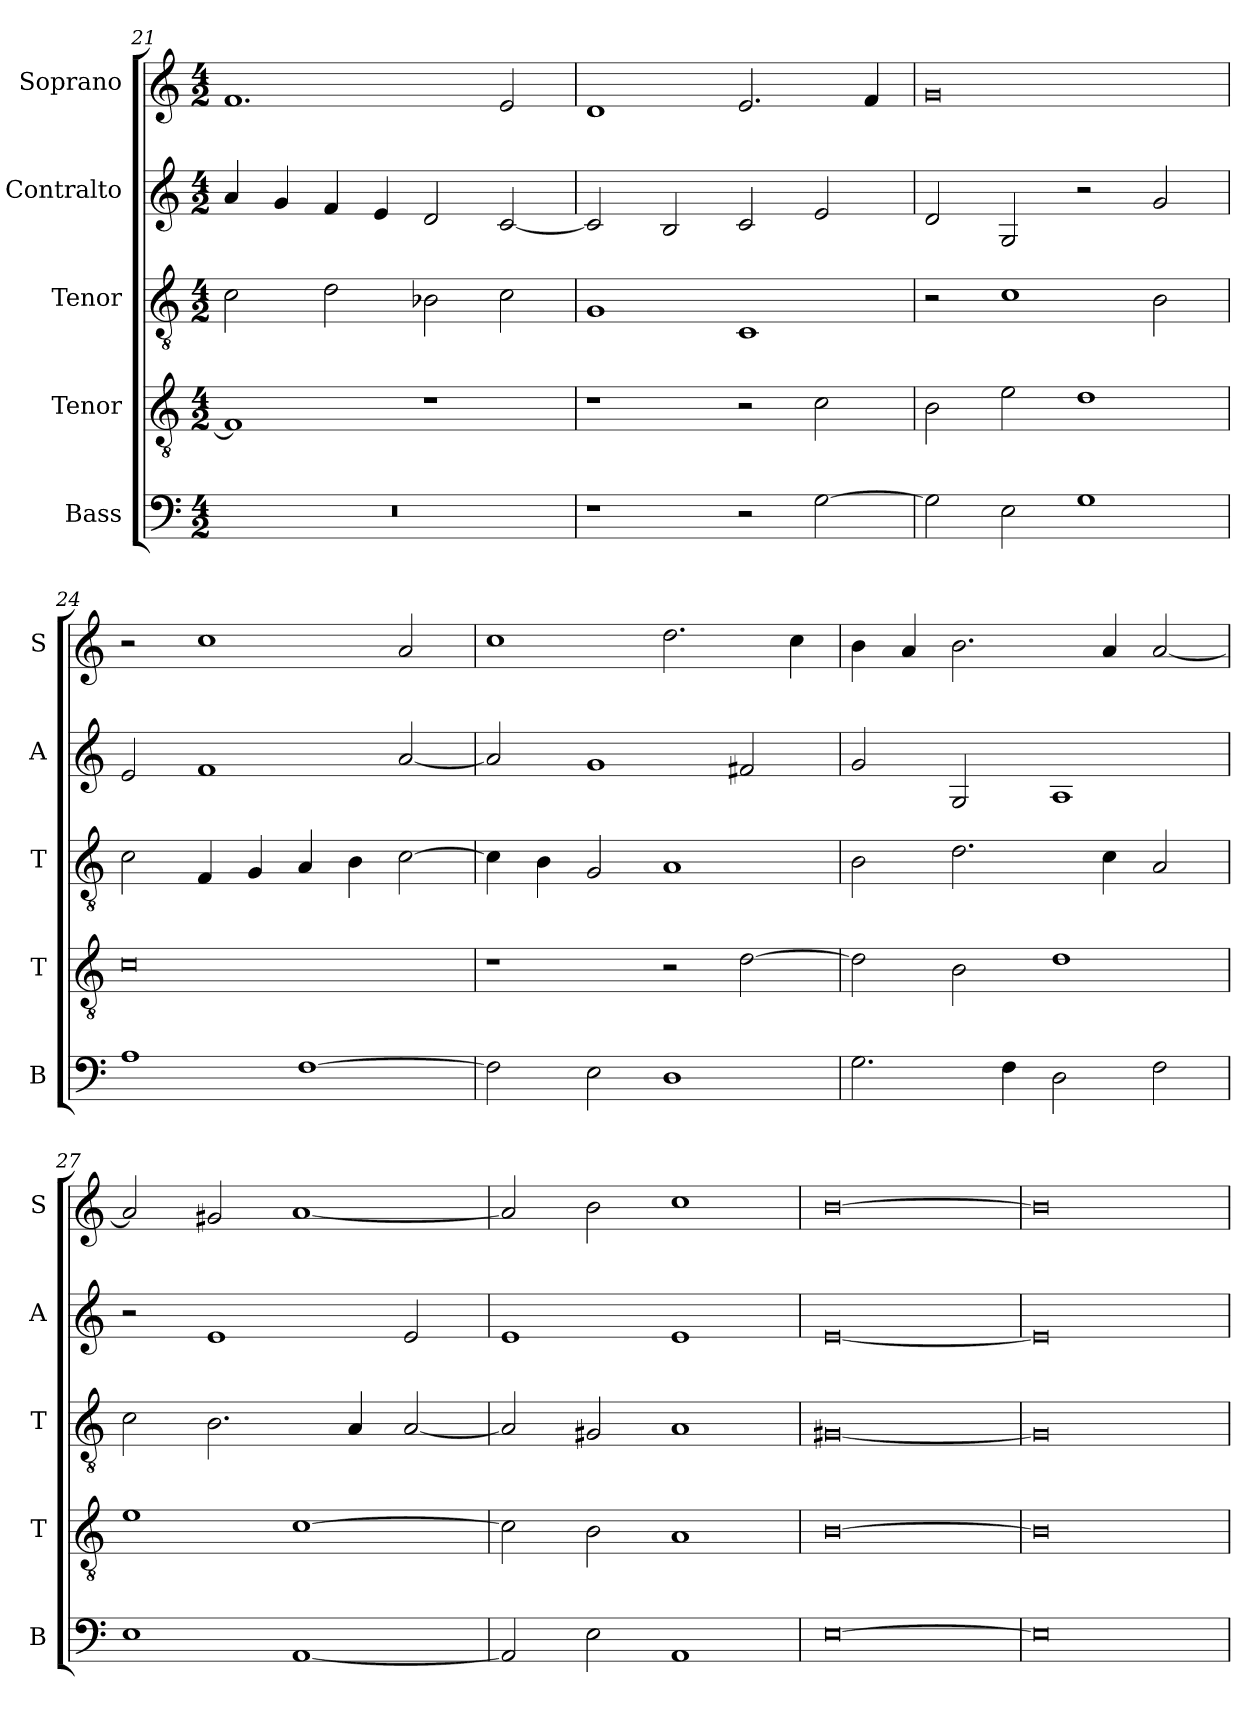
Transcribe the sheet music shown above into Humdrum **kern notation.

**kern	**kern	**kern	**kern	**kern
*part5	*part4	*part3	*part2	*part1
*staff5	*staff4	*staff3	*staff2	*staff1
*I"Bass	*I"Tenor	*I"Tenor	*I"Contralto	*I"Soprano
*I'B	*I'T	*I'T	*I'A	*I'S
*clefF4	*clefGv2	*clefGv2	*clefG2	*clefG2
*k[]	*k[]	*k[]	*k[]	*k[]
*E:phr	*E:phr	*E:phr	*E:phr	*E:phr
*M4/2	*M4/2	*M4/2	*M4/2	*M4/2
=21	=21	=21	=21	=21
0r	1F]	2c	4a	1.f
.	.	.	4g	.
.	.	2d	4f	.
.	.	.	4e	.
.	1r	2B-X	2d	.
.	.	2c	[2c	2e
=22	=22	=22	=22	=22
1r	1r	1G	2c]	1d
.	.	.	2B	.
2r	2r	1C	2c	2.e
[2G	2c	.	2e	.
.	.	.	.	4f
=23	=23	=23	=23	=23
2G]	2B	2r	2d	0g
2E	2e	1c	2G	.
1G	1d	.	2r	.
.	.	2B	2g	.
=24	=24	=24	=24	=24
1A	0c	2c	2e	2r
.	.	4F	1f	1cc
.	.	4G	.	.
[1F	.	4A	.	.
.	.	4B	.	.
.	.	[2c	[2a	2a
=25	=25	=25	=25	=25
2F]	1r	4c]	2a]	1cc
.	.	4B	.	.
2E	.	2G	1g	.
1D	2r	1A	.	2.dd
.	[2d	.	2f#X	.
.	.	.	.	4cc
=26	=26	=26	=26	=26
2.G	2d]	2B	2g	4b
.	.	.	.	4a
.	2B	2.d	2G	2.b
4F	.	.	.	.
2D	1d	.	1A	.
.	.	4c	.	4a
2F	.	2A	.	[2a
=27	=27	=27	=27	=27
1E	1e	2c	2r	2a]
.	.	2.B	1e	2g#X
[1AA	[1c	.	.	[1a
.	.	4A	.	.
.	.	[2A	2e	.
=28	=28	=28	=28	=28
2AA]	2c]	2A]	1e	2a]
2E	2B	2G#X	.	2b
1AA	1A	1A	1e	1cc
=29	=29	=29	=29	=29
[0E	[0B	[0G#X	[0e	[0b
=30	=30	=30	=30	=30
0E]	0B]	0G#]	0e]	0b]
=	=	=	=	=
*-	*-	*-	*-	*-
